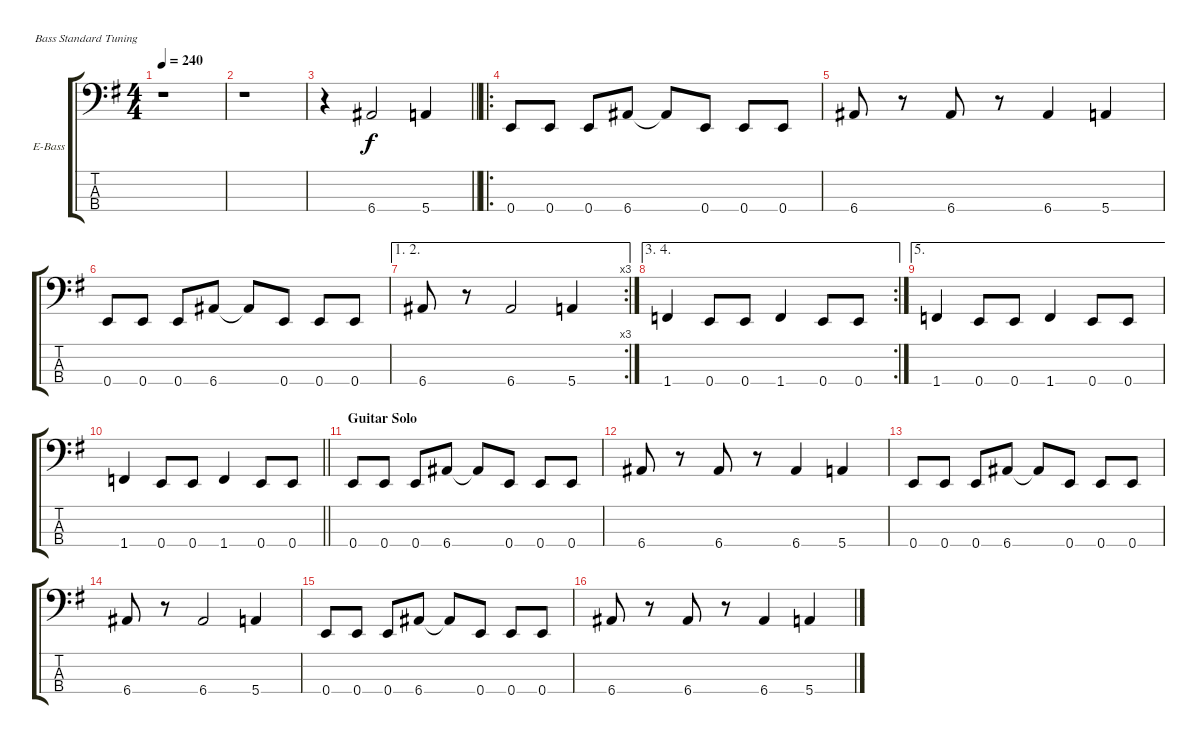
\defaultSystemsLayout 4
\bracketExtendMode groupsimilarinstruments
\firstSystemTrackNameOrientation horizontal
\otherSystemsTrackNameOrientation horizontal
\track ("Bass" "E-Bass") {instrument electricbassfinger}
\staff {score tabs}
\tuning (G2 D2 A1 E1)
\ts (4 4)
\tempo 240
\clef f4
\scale
0.333333
\ks g
r.1{dy f} |
\scale
0.333333 r.1 |
\scale
0.333333
\barLineRight lightlight
r.4 6.4.2 5.4.4 |
\ro
\scale
0.373737 0.4.8 0.4.8 0.4.8 6.4.8 6.4{t}.8 0.4.8 0.4.8 0.4.8 |
\scale
0.313131 6.4.8 r.8 6.4.8 r.8 6.4.4 5.4.4 |
\scale
0.313131 0.4.8 0.4.8 0.4.8 6.4.8 6.4{t}.8 0.4.8 0.4.8 0.4.8 |
\ae (1 2)
\rc 3
\scale
0.343434 6.4.8 r.8 6.4.2 5.4.4 |
\ae (3 4)
\rc 2
\scale
0.343434 1.4.4 0.4.8 0.4.8 1.4.4 0.4.8 0.4.8 |
\ae 5
\scale
0.313131 1.4.4 0.4.8 0.4.8 1.4.4 0.4.8 0.4.8 |
\scale
0.333333
\barLineRight lightlight
1.4.4 0.4.8 0.4.8 1.4.4 0.4.8 0.4.8 |
\section ("" "Guitar Solo")
\scale
0.333333 0.4.8 0.4.8 0.4.8 6.4.8 6.4{t}.8 0.4.8 0.4.8 0.4.8 |
\scale
0.333333 6.4.8 r.8 6.4.8 r.8 6.4.4 5.4.4 |
\scale
0.333333 0.4.8 0.4.8 0.4.8 6.4.8 6.4{t}.8 0.4.8 0.4.8 0.4.8 |
\scale
0.333333 6.4.8 r.8 6.4.2 5.4.4 |
\scale
0.333333 0.4.8 0.4.8 0.4.8 6.4.8 6.4{t}.8 0.4.8 0.4.8 0.4.8 |
\scale
0.333333 6.4.8 r.8 6.4.8 r.8 6.4.4 5.4.4
